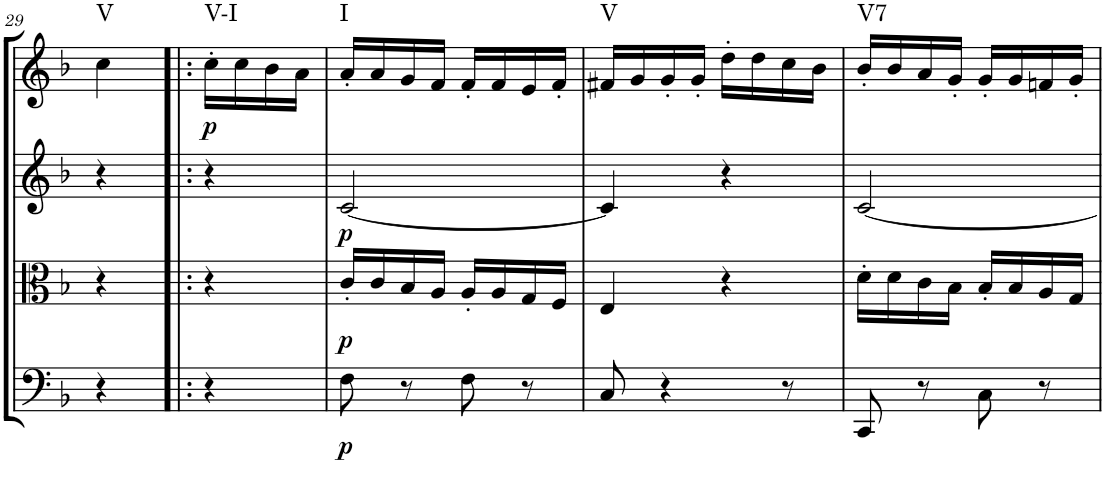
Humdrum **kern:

**kern	**dynam	**kern	**dynam	**kern	**dynam	**kern	**dynam	**harte
*part4	*part4	*part3	*part3	*part2	*part2	*part1	*part1	*part1
*staff4	*staff4	*staff3	*staff3	*staff2	*staff2	*staff1	*staff1	*
*I"Cello	*	*I"Viola	*	*I"2nd Violin	*	*I"1st Violin	*	*
*	*	*I'Vla	*	*I'Vln	*	*I'Vln	*	*
!!LO:PB:g=z
*clefF4	*	*clefC3	*	*clefG2	*	*clefG2	*	*
*k[b-]	*	*k[b-]	*	*k[b-]	*	*k[b-]	*	*
*F:	*	*F:	*	*F:	*	*F:	*	*
*M2/4	*	*M2/4	*	*M2/4	*	*M2/4	*	*
=29	=29	=29	=29	=29	=29	=29	=29	=29
!	!	!	!	!	!	!	!	!LO:H:kt=V
4r	.	4r	.	4r	.	4cc\	.	N
=30!|:	=30!|:	=30!|:	=30!|:	=30!|:	=30!|:	=30!|:	=30!|:	=30!|:
!	!	!	!	!	!	!	!LO:DY:b	!LO:H:kt=V-I
4r	.	4r	.	4r	.	16cc'\LL	p	N
.	.	.	.	.	.	16cc\	.	.
.	.	.	.	.	.	16b-\	.	.
.	.	.	.	.	.	16a\JJ	.	.
=31	=31	=31	=31	=31	=31	=31	=31	=31
!	!LO:DY:b	!	!LO:DY:b	!	!LO:DY:b	!	!	!LO:H:kt=I
8F\	p	16c'/LL	p	[2c/	p	16a'/LL	.	N
.	.	16c/	.	.	.	16a/	.	.
8r	.	16B-/	.	.	.	16g/	.	.
.	.	16A/JJ	.	.	.	16f/JJ	.	.
8F\	.	16A'/LL	.	.	.	16f'/LL	.	.
.	.	16A/	.	.	.	16f/	.	.
8r	.	16G/	.	.	.	16e/	.	.
.	.	16F/JJ	.	.	.	16f'/JJ	.	.
=32	=32	=32	=32	=32	=32	=32	=32	=32
!	!	!	!	!	!	!	!	!LO:H:kt=V
8C/	.	4E/	.	4c/]	.	16f#X/LL	.	N
.	.	.	.	.	.	16g/	.	.
4r	.	.	.	.	.	16g'/	.	.
.	.	.	.	.	.	16g'/JJ	.	.
.	.	4r	.	4r	.	16dd'\LL	.	.
.	.	.	.	.	.	16dd\	.	.
8r	.	.	.	.	.	16cc\	.	.
.	.	.	.	.	.	16b-\JJ	.	.
=33	=33	=33	=33	=33	=33	=33	=33	=33
!	!	!	!	!	!	!	!	!LO:H:kt=V7
8CC/	.	16d'\LL	.	[2c/	.	16b-'/LL	.	N
.	.	16d\	.	.	.	16b-/	.	.
8r	.	16c\	.	.	.	16a/	.	.
.	.	16B-\JJ	.	.	.	16g'/JJ	.	.
8C\	.	16B-'/LL	.	.	.	16g'/LL	.	.
.	.	16B-/	.	.	.	16g/	.	.
8r	.	16A/	.	.	.	16fn/	.	.
.	.	16G/JJ	.	.	.	16g'/JJ	.	.
=	=	=	=	=	=	=	=	=
*-	*-	*-	*-	*-	*-	*-	*-	*-
